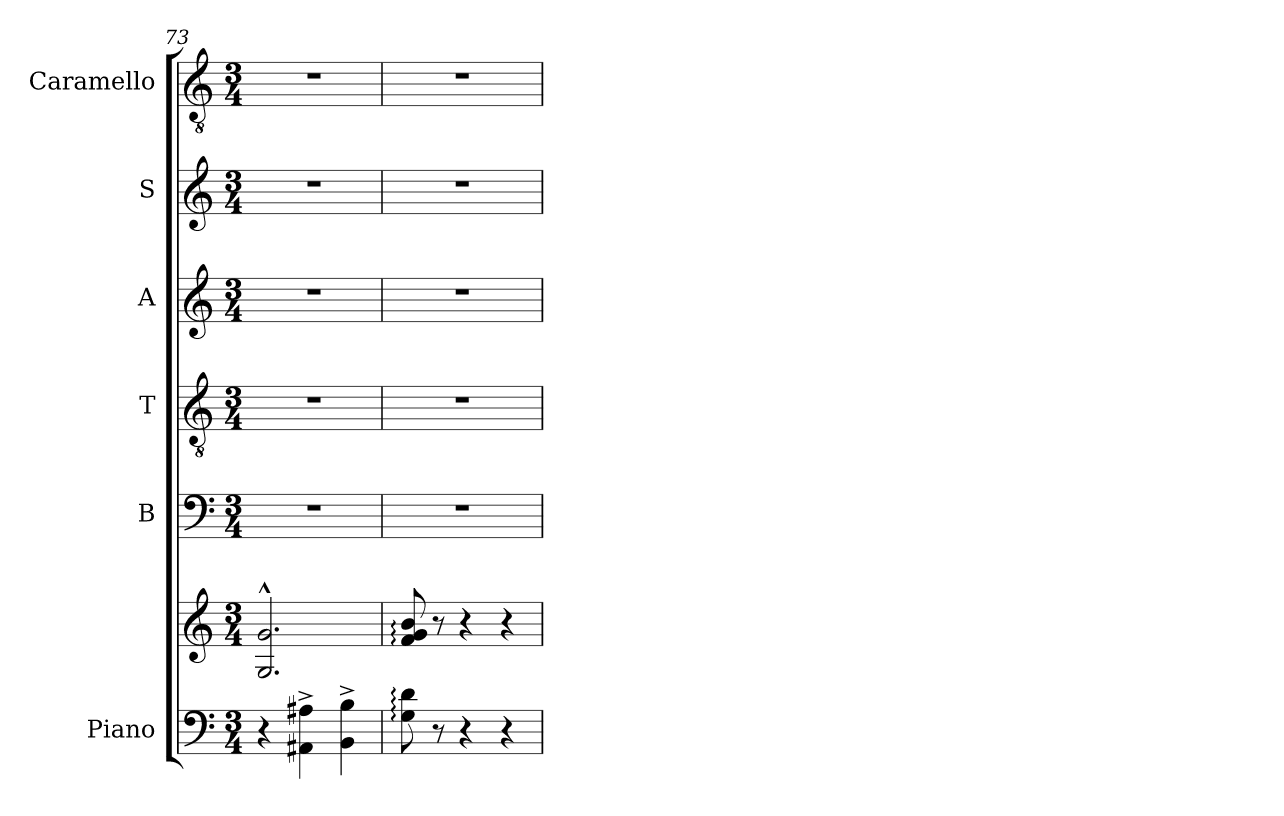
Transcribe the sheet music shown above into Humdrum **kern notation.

**kern	**kern	**dynam	**kern	**kern	**kern	**kern	**kern
*part6	*part6	*part6	*part5	*part4	*part3	*part2	*part1
*staff7	*staff6	*staff6/7	*staff5	*staff4	*staff3	*staff2	*staff1
*I"Piano	*	*	*I"B	*I"T	*I"A	*I"S	*I"Caramello
*I'Pno	*	*	*I'B	*I'T	*I'A	*I'S	*
*clefF4	*clefG2	*	*clefF4	*clefGv2	*clefG2	*clefG2	*clefGv2
*k[]	*k[]	*	*k[]	*k[]	*k[]	*k[]	*k[]
*M3/4	*M3/4	*	*M3/4	*M3/4	*M3/4	*M3/4	*M3/4
=73	=73	=73	=73	=73	=73	=73	=73
4r	2.G/^^ 2.g/^^	.	2.r	2.r	2.r	2.r	2.r
4AA#X\^ 4A#X\^	.	.	.	.	.	.	.
4BB\^ 4B\^	.	.	.	.	.	.	.
=74	=74	=74	=74	=74	=74	=74	=74
!	!	!LO:DY:b=2	!	!	!	!	!
!	!	!LO:DY:n=1:b	!	!	!	!	!
8G\: 8d\:	8f/: 8g/: 8b/:	mf fz	2.r	2.r	2.r	2.r	2.r
8r	8r	.	.	.	.	.	.
4r	4r	.	.	.	.	.	.
4r	4r	.	.	.	.	.	.
=	=	=	=	=	=	=	=
*-	*-	*-	*-	*-	*-	*-	*-
